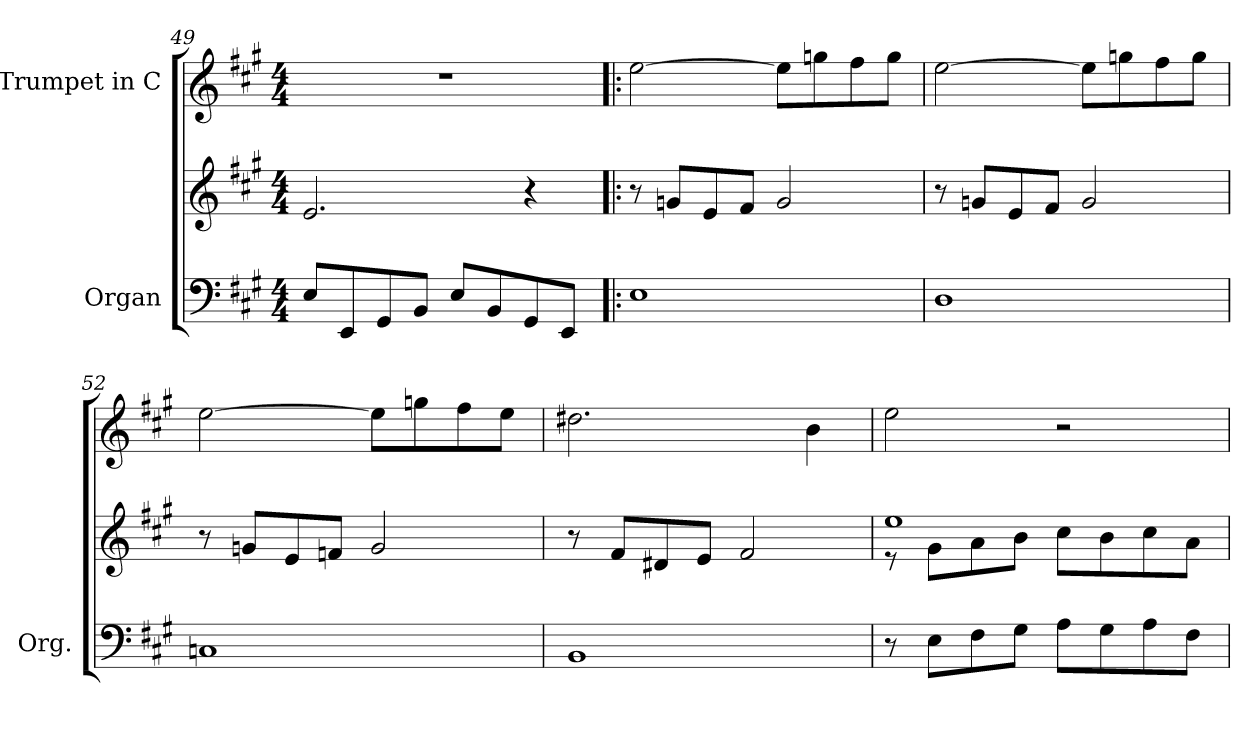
**kern	**kern	**kern
*part2	*part2	*part1
*staff3	*staff2	*staff1
*I"Organ	*	*I"Trumpet in C
*I'Org.	*	*
*clefF4	*clefG2	*clefG2
*k[f#c#g#]	*k[f#c#g#]	*k[f#c#g#]
*A:	*A:	*A:
*M4/4	*M4/4	*M4/4
=49	=49	=49
8E/L	2.e/	1r
8EE/	.	.
8GG#/	.	.
8BB/J	.	.
8E/L	.	.
8BB/	.	.
8GG#/	4r	.
8EE/J	.	.
!!LO:LB:g=z
=50!|:	=50!|:	=50!|:
1E	8r	[2ee\
.	8gn/L	.
.	8e/	.
.	8f#/J	.
.	2g/	8ee\L]
.	.	8ggn\
.	.	8ff#\
.	.	8gg\J
=51	=51	=51
1D	8r	[2ee\
.	8gn/L	.
.	8e/	.
.	8f#/J	.
.	2g/	8ee\L]
.	.	8ggn\
.	.	8ff#\
.	.	8gg\J
=52	=52	=52
1Cn	8r	[2ee\
.	8gn/L	.
.	8e/	.
.	8fn/J	.
.	2g/	8ee\L]
.	.	8ggn\
.	.	8ff#\
.	.	8ee\J
=53	=53	=53
1BB	8r	2.dd#X\
.	8f#/L	.
.	8d#X/	.
.	8e/J	.
.	2f#/	.
.	.	4b\
!!LO:LB:g=z
=54	=54	=54
*	*^	*
8r	1ee	8re	2ee\
8E\L	.	8g#\L	.
8F#\	.	8a\	.
8G#\J	.	8b\J	.
8A\L	.	8cc#\L	2r
8G#\	.	8b\	.
8A\	.	8cc#\	.
8F#\J	.	8a\J	.
*	*v	*v	*
=	=	=
*-	*-	*-
